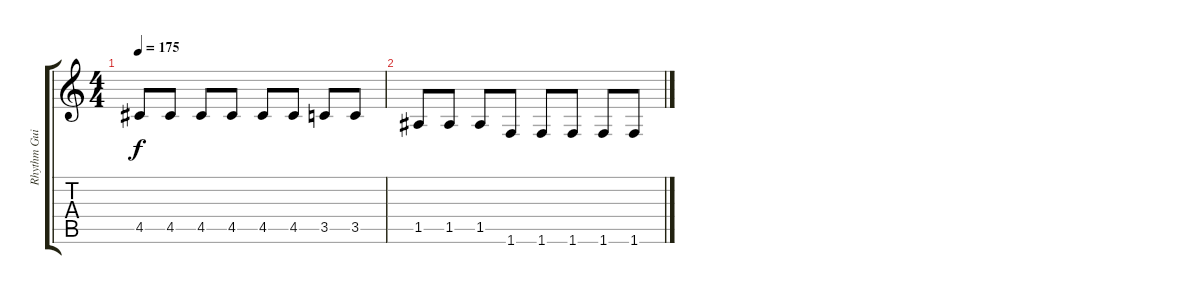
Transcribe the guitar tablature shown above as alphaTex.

\track ("Rhythm Guitar" "Rhythm Gui") {instrument electricbasspick}
\staff {score tabs}
\tuning (E4 B3 G3 D3 A2 E2) {hide}
\ts (4 4)
\tempo 175
\clef g2
\ks c
4.5.8{dy f} 4.5.8 4.5.8 4.5.8 4.5.8 4.5.8 3.5.8 3.5.8 |
1.5.8 1.5.8 1.5.8 1.6.8 1.6.8 1.6.8 1.6.8 1.6.8
